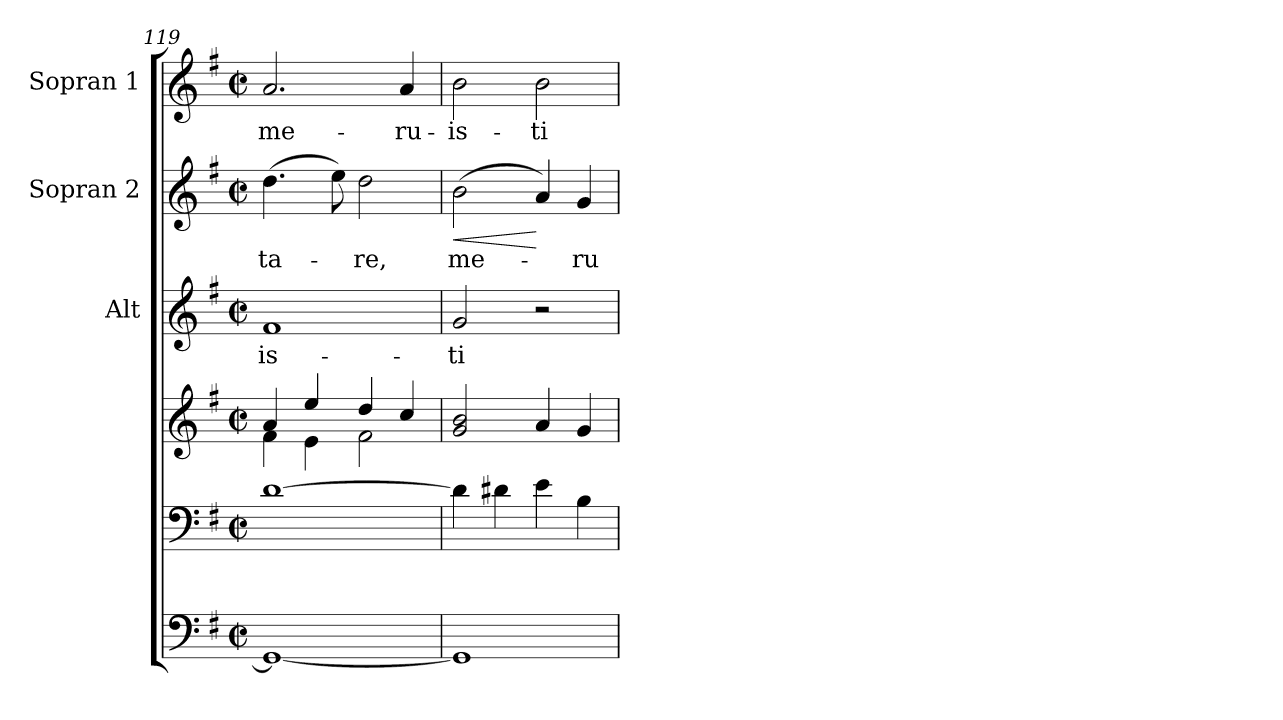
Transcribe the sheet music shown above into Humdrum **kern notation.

**kern	**kern	**kern	**kern	**text	**kern	**text	**dynam	**kern	**text
*part5	*part4	*part4	*part3	*part3	*part2	*part2	*part2	*part1	*part1
*staff6	*staff5	*staff4	*staff3	*staff3	*staff2	*staff2	*staff2	*staff1	*staff1
*	*	*	*I"Alt	*	*I"Sopran 2	*	*	*I"Sopran 1	*
*	*	*	*I'A.	*	*I'S. 2	*	*	*I'S. 1	*
*clefF4	*clefF4	*clefG2	*clefG2	*	*clefG2	*	*	*clefG2	*
*k[f#]	*k[f#]	*k[f#]	*k[f#]	*	*k[f#]	*	*	*k[f#]	*
*G:	*G:	*G:	*G:	*	*G:	*	*	*G:	*
*M2/2	*M2/2	*M2/2	*M2/2	*	*M2/2	*	*	*M2/2	*
*met(c|)	*met(c|)	*met(c|)	*met(c|)	*	*met(c|)	*	*	*met(c|)	*
=119	=119	=119	=119	=119	=119	=119	=119	=119	=119
*	*	*^	*	*	*	*	*	*	*
!	!	!	!	!	!LO:LY:b	!	!LO:LY:b	!	!	!LO:LY:b
1GG_	[1d	4a/	4f#\	1f#	-is-	(>4.dd\	-ta-	.	2.a/	me-
.	.	4ee/	4e\	.	.	.	.	.	.	.
.	.	.	.	.	.	8ee\)	.	.	.	.
!	!	!	!	!	!	!	!LO:LY:b	!	!	!
.	.	4dd/	2f#\	.	.	2dd\	-re,	.	.	.
!	!	!	!	!	!	!	!	!	!	!LO:LY:b
.	.	4cc/	.	.	.	.	.	.	4a/	-ru-
*	*	*v	*v	*	*	*	*	*	*	*
=120	=120	=120	=120	=120	=120	=120	=120	=120	=120
!	!	!	!	!LO:LY:b	!	!LO:LY:b	!LO:HP:b	!	!LO:LY:b
1GG]	4d\]	2g/ 2b/	2g/	-ti	(>2b\	me-	<	2b\	-is-
.	4d#X\	.	.	.	.	.	.	.	.
!	!	!	!	!	!	!	!	!	!LO:LY:b
.	4e\	4a/	2r	.	4a/)	.	[	2b\	-ti
!	!	!	!	!	!	!LO:LY:b	!	!	!
.	4B\	4g/	.	.	4g/	-ru-	.	.	.
=	=	=	=	=	=	=	=	=	=
*-	*-	*-	*-	*-	*-	*-	*-	*-	*-
